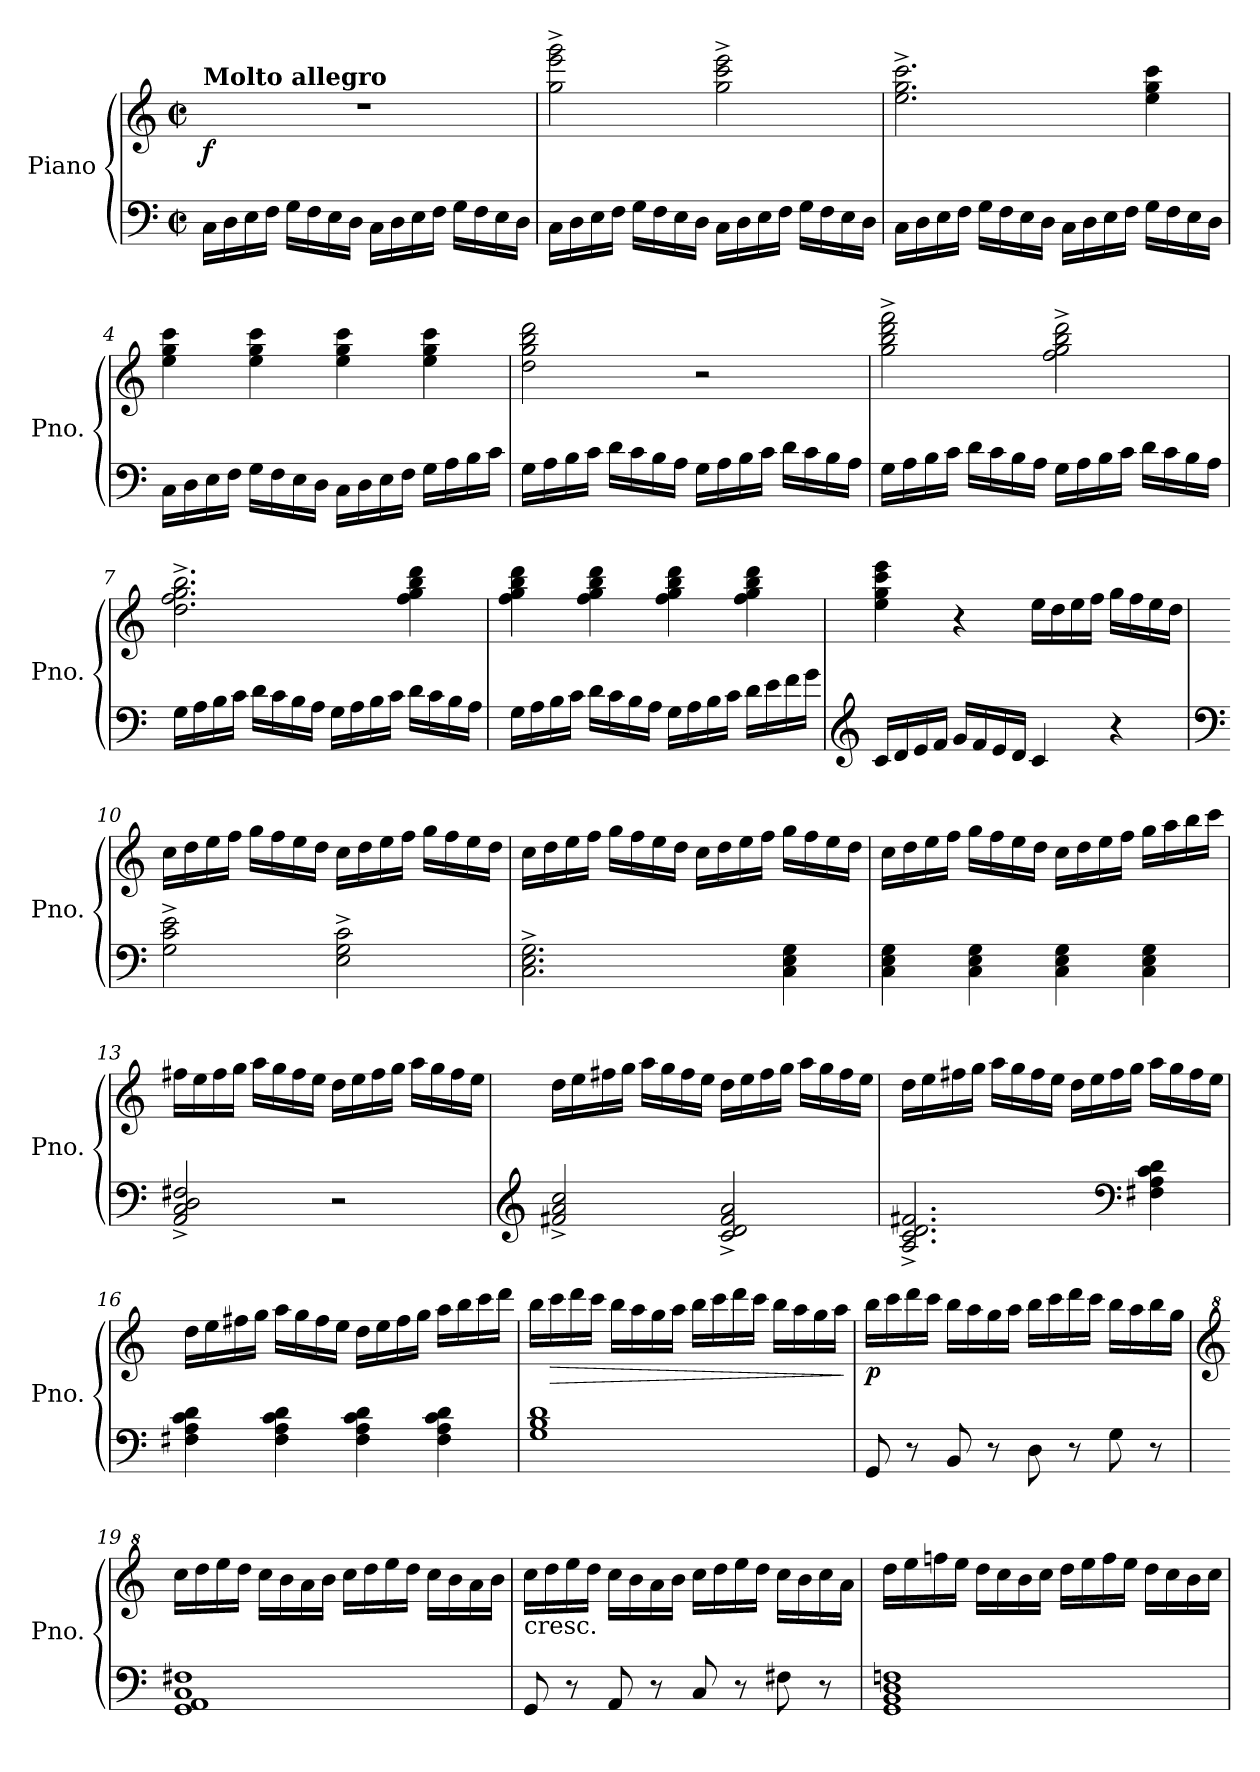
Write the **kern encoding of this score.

**kern	**kern	**dynam
*part1	*part1	*part1
*staff2	*staff1	*staff1/2
*I"Piano	*	*
*I'Pno.	*	*
*clefF4	*clefG2	*
*k[]	*k[]	*
*M2/2	*M2/2	*
*met(c|)	*met(c|)	*
*MM184	*MM184	*
=1	=1	=1
!	!LO:TX:a:B:t=Molto allegro	!
!	!	!LO:DY:b
16C\LL	1r	f
16D\	.	.
16E\	.	.
16F\JJ	.	.
16G\LL	.	.
16F\	.	.
16E\	.	.
16D\JJ	.	.
16C\LL	.	.
16D\	.	.
16E\	.	.
16F\JJ	.	.
16G\LL	.	.
16F\	.	.
16E\	.	.
16D\JJ	.	.
=2	=2	=2
16C\LL	2gg\^ 2eee\^ 2ggg\^	.
16D\	.	.
16E\	.	.
16F\JJ	.	.
16G\LL	.	.
16F\	.	.
16E\	.	.
16D\JJ	.	.
16C\LL	2gg\^ 2ccc\^ 2eee\^	.
16D\	.	.
16E\	.	.
16F\JJ	.	.
16G\LL	.	.
16F\	.	.
16E\	.	.
16D\JJ	.	.
=3	=3	=3
16C\LL	2.ee\^ 2.gg\^ 2.ccc\^	.
16D\	.	.
16E\	.	.
16F\JJ	.	.
16G\LL	.	.
16F\	.	.
16E\	.	.
16D\JJ	.	.
16C\LL	.	.
16D\	.	.
16E\	.	.
16F\JJ	.	.
16G\LL	4ee\ 4gg\ 4ccc\	.
16F\	.	.
16E\	.	.
16D\JJ	.	.
=4	=4	=4
16C\LL	4ee\ 4gg\ 4ccc\	.
16D\	.	.
16E\	.	.
16F\JJ	.	.
16G\LL	4ee\ 4gg\ 4ccc\	.
16F\	.	.
16E\	.	.
16D\JJ	.	.
16C\LL	4ee\ 4gg\ 4ccc\	.
16D\	.	.
16E\	.	.
16F\JJ	.	.
16G\LL	4ee\ 4gg\ 4ccc\	.
16A<\	.	.
16B\	.	.
16c\JJ	.	.
=5	=5	=5
16G<\LL	2dd\ 2gg\ 2bb\ 2ddd\	.
16A\	.	.
16B\	.	.
16c\JJ	.	.
16d\LL	.	.
16c\	.	.
16B\	.	.
16A\JJ	.	.
16G\LL	2r	.
16A\	.	.
16B\	.	.
16c\JJ	.	.
16d\LL	.	.
16c\	.	.
16B\	.	.
16A\JJ	.	.
=6	=6	=6
16G\LL	2gg\^ 2bb\^ 2ddd\^ 2fff\^	.
16A\	.	.
16B\	.	.
16c\JJ	.	.
16d\LL	.	.
16c\	.	.
16B\	.	.
16A\JJ	.	.
16G\LL	2ff\^ 2gg\^ 2bb\^ 2ddd\^	.
16A\	.	.
16B\	.	.
16c\JJ	.	.
16d\LL	.	.
16c\	.	.
16B\	.	.
16A\JJ	.	.
=7	=7	=7
16G\LL	2.dd\^ 2.ff\^ 2.gg\^ 2.bb\^	.
16A\	.	.
16B\	.	.
16c\JJ	.	.
16d\LL	.	.
16c\	.	.
16B\	.	.
16A\JJ	.	.
16G\LL	.	.
16A\	.	.
16B\	.	.
16c\JJ	.	.
16d\LL	4ff\ 4gg\ 4bb\ 4ddd\	.
16c\	.	.
16B\	.	.
16A\JJ	.	.
=8	=8	=8
16G\LL	4ff\ 4gg\ 4bb\ 4ddd\	.
16A\	.	.
16B\	.	.
16c\JJ	.	.
16d\LL	4ff\ 4gg\ 4bb\ 4ddd\	.
16c\	.	.
16B\	.	.
16A\JJ	.	.
16G\LL	4ff\ 4gg\ 4bb\ 4ddd\	.
16A\	.	.
16B\	.	.
16c\JJ	.	.
16d\LL	4ff\ 4gg\ 4bb\ 4ddd\	.
16e<\	.	.
16f\	.	.
16g\JJ	.	.
=9	=9	=9
*clefG2	*	*
16c/LL	4ee\ 4gg\ 4ccc\ 4eee\	.
16d/	.	.
16e/	.	.
16f/JJ	.	.
16g/LL	4r	.
16f/	.	.
16e/	.	.
16d/JJ	.	.
4c/	16ee\LL	.
.	16dd\	.
.	16ee\	.
.	16ff\JJ	.
4r	16gg\LL	.
.	16ff\	.
.	16ee\	.
.	16dd\JJ	.
=10	=10	=10
*clefF4	*	*
2G\^ 2c\^ 2e\^	16cc\LL	.
.	16dd\	.
.	16ee\	.
.	16ff\JJ	.
.	16gg\LL	.
.	16ff\	.
.	16ee\	.
.	16dd\JJ	.
2E\^ 2G\^ 2c\^	16cc\LL	.
.	16dd\	.
.	16ee\	.
.	16ff\JJ	.
.	16gg\LL	.
.	16ff\	.
.	16ee\	.
.	16dd\JJ	.
=11	=11	=11
2.C\^ 2.E\^ 2.G\^	16cc\LL	.
.	16dd\	.
.	16ee\	.
.	16ff\JJ	.
.	16gg\LL	.
.	16ff\	.
.	16ee\	.
.	16dd\JJ	.
.	16cc\LL	.
.	16dd\	.
.	16ee\	.
.	16ff\JJ	.
4C\ 4E\ 4G\	16gg\LL	.
.	16ff\	.
.	16ee\	.
.	16dd\JJ	.
=12	=12	=12
4C\ 4E\ 4G\	16cc\LL	.
.	16dd\	.
.	16ee\	.
.	16ff\JJ	.
4C\ 4E\ 4G\	16gg\LL	.
.	16ff\	.
.	16ee\	.
.	16dd\JJ	.
4C\ 4E\ 4G\	16cc\LL	.
.	16dd\	.
.	16ee\	.
.	16ff\JJ	.
4C\ 4E\ 4G\	16gg\LL	.
.	16aa\	.
.	16bb\	.
.	16ccc\JJ	.
=13	=13	=13
2AA/^ 2C/^ 2D/^ 2F#X/^	16ff#X\LL	.
.	16ee\	.
.	16ff#\	.
.	16gg\JJ	.
.	16aa\LL	.
.	16gg\	.
.	16ff#\	.
.	16ee\JJ	.
2r	16dd\LL	.
.	16ee\	.
.	16ff#\	.
.	16gg\JJ	.
.	16aa\LL	.
.	16gg\	.
.	16ff#\	.
.	16ee\JJ	.
=14	=14	=14
*clefG2	*	*
2f#X/^ 2a/^ 2cc/^	16dd\LL	.
.	16ee\	.
.	16ff#X\	.
.	16gg\JJ	.
.	16aa\LL	.
.	16gg\	.
.	16ff#\	.
.	16ee\JJ	.
2c/^ 2d/^ 2f#/^ 2a/^	16dd\LL	.
.	16ee\	.
.	16ff#\	.
.	16gg\JJ	.
.	16aa\LL	.
.	16gg\	.
.	16ff#\	.
.	16ee\JJ	.
=15	=15	=15
2.A/^ 2.c/^ 2.d/^ 2.f#X/^	16dd\LL	.
.	16ee\	.
.	16ff#X\	.
.	16gg\JJ	.
.	16aa\LL	.
.	16gg\	.
.	16ff#\	.
.	16ee\JJ	.
.	16dd\LL	.
.	16ee\	.
.	16ff#\	.
.	16gg\JJ	.
*clefF4	*	*
4F#X\ 4A\ 4c\ 4d\	16aa\LL	.
.	16gg\	.
.	16ff#\	.
.	16ee\JJ	.
=16	=16	=16
4F#X\ 4A\ 4c\ 4d\	16dd\LL	.
.	16ee\	.
.	16ff#X\	.
.	16gg\JJ	.
4F#\ 4A\ 4c\ 4d\	16aa\LL	.
.	16gg\	.
.	16ff#\	.
.	16ee\JJ	.
4F#\ 4A\ 4c\ 4d\	16dd\LL	.
.	16ee\	.
.	16ff#\	.
.	16gg\JJ	.
4F#\ 4A\ 4c\ 4d\	16aa\LL	.
.	16bb\	.
.	16ccc\	.
.	16ddd\JJ	.
=17	=17	=17
1G 1B 1d	16bb\LL	.
!	!	!LO:HP:b
.	16ccc\	>
.	16ddd\	.
.	16ccc\JJ	.
.	16bb\LL	.
.	16aa\	.
.	16gg\	.
.	16aa\JJ	.
.	16bb\LL	.
.	16ccc\	.
.	16ddd\	.
.	16ccc\JJ	.
.	16bb\LL	.
.	16aa\	.
.	16gg\	.
.	16aa\JJ	.
.	.	]
=18	=18	=18
!	!	!LO:DY:b
8GG/	16bb\LL	p
.	16ccc\	.
8r	16ddd\	.
.	16ccc\JJ	.
8BB/	16bb\LL	.
.	16aa\	.
8r	16gg\	.
.	16aa\JJ	.
8D\	16bb\LL	.
.	16ccc\	.
8r	16ddd\	.
.	16ccc\JJ	.
8G\	16bb\LL	.
.	16aa\	.
8r	16bb\	.
.	16gg\JJ	.
=19	=19	=19
*	*clefG^2	*
1GG 1AA 1C 1F#X	16ccc\LL	.
.	16ddd\	.
.	16eee\	.
.	16ddd\JJ	.
.	16ccc\LL	.
.	16bb\	.
.	16aa\	.
.	16bb\JJ	.
.	16ccc\LL	.
.	16ddd\	.
.	16eee\	.
.	16ddd\JJ	.
.	16ccc\LL	.
.	16bb\	.
.	16aa\	.
.	16bb\JJ	.
=20	=20	=20
!	!LO:TX:b:t=cresc.	!
8GG/	16ccc\LL	.
.	16ddd\	.
8r	16eee\	.
.	16ddd\JJ	.
8AA/	16ccc\LL	.
.	16bb\	.
8r	16aa\	.
.	16bb\JJ	.
8C/	16ccc\LL	.
.	16ddd\	.
8r	16eee\	.
.	16ddd\JJ	.
8F#X\	16ccc\LL	.
.	16bb\	.
8r	16ccc\	.
.	16aa\JJ	.
=21	=21	=21
1GG 1BB 1D 1Fn	16ddd\LL	.
.	16eee\	.
.	16fffn\	.
.	16eee\JJ	.
.	16ddd\LL	.
.	16ccc\	.
.	16bb\	.
.	16ccc\JJ	.
.	16ddd\LL	.
.	16eee\	.
.	16fff\	.
.	16eee\JJ	.
.	16ddd\LL	.
.	16ccc\	.
.	16bb\	.
.	16ccc\JJ	.
=	=	=
*-	*-	*-
